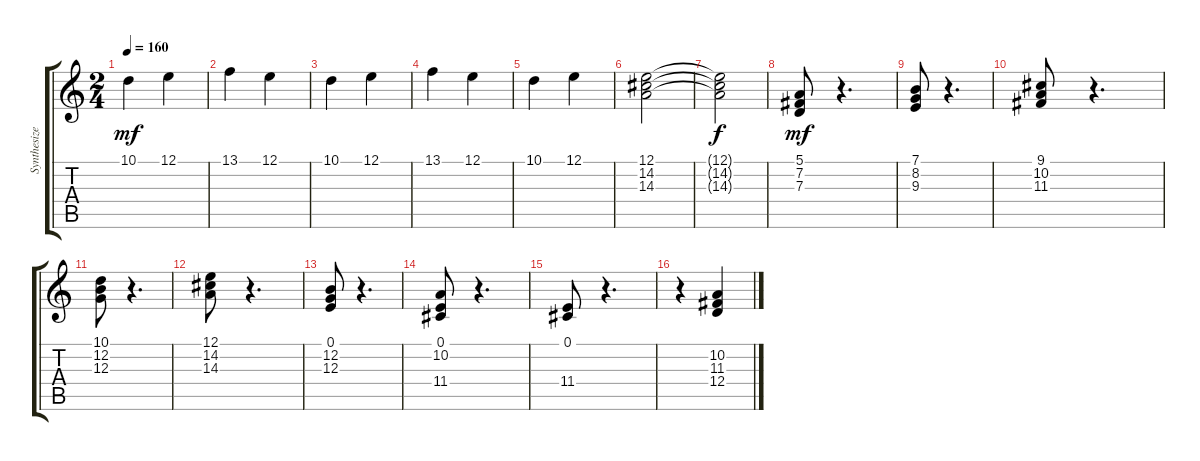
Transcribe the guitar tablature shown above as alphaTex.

\track ("Synthesizer(strings)" "Synthesize") {instrument stringensemble1}
\staff {score tabs}
\tuning (E4 B3 G3 D3 A2 E2) {hide}
\ts (2 4)
\tempo 160
\clef g2
\ks c
10.1.4{dy mf} 12.1.4 |
13.1.4 12.1.4 |
10.1.4 12.1.4 |
13.1.4 12.1.4 |
10.1.4 12.1.4 |
(12.1 14.2 14.3).2{volume 11} |
(12.1{t} 14.2{t} 14.3{t}).2{dy f} |
(5.1 7.2 7.3).8{dy mf} r.4{d} |
(7.1 8.2 9.3).8 r.4{d} |
(9.1 10.2 11.3).8 r.4{d} |
(10.1 12.2 12.3).8 r.4{d} |
(12.1 14.2 14.3).8 r.4{d} |
(0.1 12.2 12.3).8 r.4{d} |
(0.1 10.2 11.4).8 r.4{d} |
(0.1 11.4).8 r.4{d} |
r.4 (10.2 11.3 12.4).4
